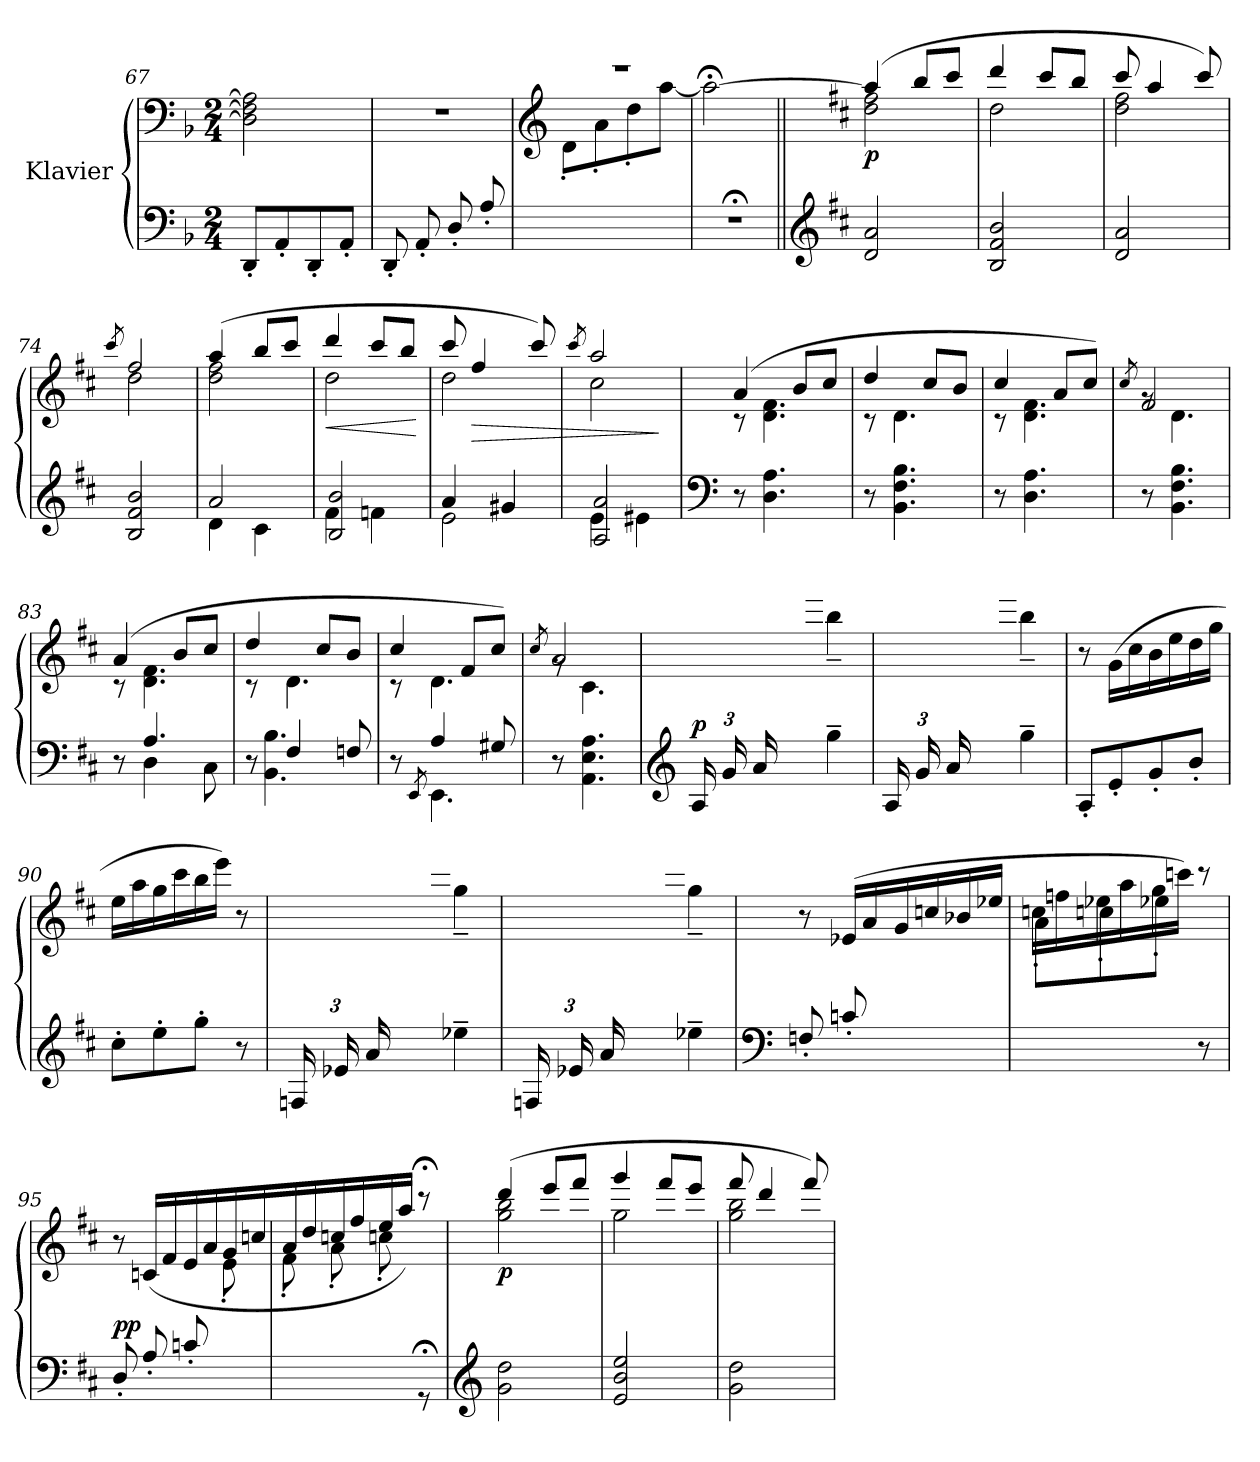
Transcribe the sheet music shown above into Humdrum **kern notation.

**kern	**kern	**dynam
*part1	*part1	*part1
*staff2	*staff1	*staff1/2
*I"Klavier	*	*
*clefF4	*clefF4	*
*k[b-]	*k[b-]	*
*M2/4	*M2/4	*
=67	=67	=67
8DD'/L	2D\] 2F\] 2A\]	.
8AA'/	.	.
8DD'/	.	.
8AA'/J	.	.
=68	=68	=68
8DD'/L	2r	.
8AA'/	.	.
8D'/	.	.
8A'/	.	.
=69	=69	=69
*	*clefG2	*
*	*^	*
2ryy	2r	8d'\	.
.	.	8a'\	.
.	.	8dd'\	.
.	.	[8aa\J	.
*	*v	*v	*
=70	=70	=70
2r;<	2aa;<\_	.
=71||	=71||	=71||
*clefG2	*	*
*k[f#c#]	*k[f#c#]	*
*	*MM120	*
*	*^	*
!	!	!	!LO:DY:b
2d/ 2a/	(>4aa/]	2dd\ 2ff#\	p
.	8bb/L	.	.
.	8ccc#/J	.	.
=72	=72	=72	=72
2B/ 2f#/ 2b/	4ddd/	2dd\	.
.	8ccc#/L	.	.
.	8bb/J	.	.
!!LO:PB:g=z	!!
=73	=73	=73	=73
2d/ 2a/	8ccc#/	2dd\ 2ff#\	.
.	4aa/	.	.
.	8ccc#/)	.	.
=74	=74	=74	=74
.	8qccc#/	.	.
2B/ 2f#/ 2b/	2ff#/	2dd\	.
=75	=75	=75	=75
*^	*	*	*
4d\	2a/	(>4aa/	2dd\ 2ff#\	.
4c#\	.	8bb/L	.	.
.	.	8ccc#/J	.	.
=76	=76	=76	=76	=76
!	!	!	!	!LO:HP:b
4f#\	2B/ 2b/	4ddd/	2dd\	<
4fn\	.	8ccc#/L	.	.
.	.	8bb/J	.	.
*v	*v	*	*	*
*	*v	*v	*
.	.	[
=77	=77	=77
*^	*^	*
4a/	2e\	8ccc#/	2dd\	.
!	!	!	!	!LO:HP:b
.	.	4ff#/	.	>
4g#X/	.	.	.	.
.	.	8ccc#/)	.	.
=78	=78	=78	=78	=78
.	.	8qccc#/	.	.
4e\	2A/ 2a/	2aa/	2cc#\	.
4e#X\	.	.	.	.
*v	*v	*	*	*
*	*v	*v	*
.	.	]
=79	=79	=79
*clefF4	*	*
*	*^	*
8r	(>4a/	8r	.
4.D\ 4.A\	.	4.d\ 4.f#\	.
.	8b/L	.	.
.	8cc#/J	.	.
=80	=80	=80	=80
8r	4dd/	8r	.
4.BB\ 4.F#\ 4.B\	.	4.d\	.
.	8cc#/L	.	.
.	8b/J	.	.
=81	=81	=81	=81
8r	4cc#/	8r	.
4.D\ 4.A\	.	4.d\ 4.f#\	.
.	8a/L	.	.
.	8cc#/J)	.	.
=82	=82	=82	=82
.	8qcc#/	.	.
8r	2f#/	8rg	.
4.BB\ 4.F#\ 4.B\	.	4.d\	.
!!LO:LB:g=z	!!
=83	=83	=83	=83
*^	*	*	*
8r	8ryy	(>4a/	8r	.
4D\	4.A/	.	4.d\ 4.f#\	.
.	.	8b/L	.	.
8C#\	.	8cc#/J	.	.
=84	=84	=84	=84	=84
8r	8ryy	4dd/	8r	.
4F#/	4.BB\ 4.B\	.	4.d\	.
.	.	8cc#/L	.	.
8Fn/	.	8b/J	.	.
=85	=85	=85	=85	=85
8r	8ryy	4cc#/	8r	.
.	8qEE/	.	.	.
4A/	4.EE\	.	4.d\	.
.	.	8f#/L	.	.
8G#X/	.	8cc#/J)	.	.
*v	*v	*	*	*
=86	=86	=86	=86
.	8qcc#/	.	.
8r	2a/	8rg	.
4.AA\ 4.E\ 4.A\	.	4.c#\	.
=87	=87	=87	=87
*clefG2	*	*	*
*Xbrackettup	*	*	*
*^	*	*	*
!	!	!	!	!LO:DY:a=2
(>24A/LL	4ryy	2ryy	8ryy	p
24g/	.	.	.	.
24a/	.	.	.	.
4.ryy	.	.	24ee\	.
.	.	.	24gg\	.
.	.	.	24eee\JJ)	.
.	4gg~\	.	4bb~\	.
=88	=88	=88	=88	=88
(>24A/LL	4ryy	2ryy	8ryy	.
24g/	.	.	.	.
24a/	.	.	.	.
4.ryy	.	.	24ee\	.
.	.	.	24gg\	.
.	.	.	24eee\JJ)	.
.	4gg~\	.	4bb~\	.
*v	*v	*	*	*
*	*v	*v	*
=89	=89	=89
8A'/L	8r	.
8e'/	(>16g\LL	.
.	16cc#\	.
8g'/	16b\	.
.	16ee\	.
8b'/J	16dd\	.
.	16gg\JJ	.
!!LO:LB:g=z
=90	=90	=90
8cc#'\L	16ee\LL	.
.	16aa\	.
8ee'\	16gg\	.
.	16ccc#\	.
8gg'\J	16bb\	.
.	16eee\JJ)	.
8r	8r	.
=91	=91	=91
*^	*^	*
(>24Fn/LL	4ryy	2rgyy	8ryy	.
24e-X/	.	.	.	.
24a/	.	.	.	.
4.ryy	.	.	24ccn\	.
.	.	.	24ee-X\	.
.	.	.	24cccn\JJ)	.
.	4ee-X~\	.	4gg~\	.
=92	=92	=92	=92	=92
(>24Fn/LL	4ryy	2rgyy	8ryy	.
24e-X/	.	.	.	.
24a/	.	.	.	.
4.ryy	.	.	24ccn\	.
.	.	.	24ee-X\	.
.	.	.	24cccn\JJ)	.
.	4ee-X~\	.	4gg~\	.
*v	*v	*	*	*
=93	=93	=93	=93
*clefF4	*	*	*
8Fn'/L	8r	4ryy	.
8cn'/	(>16e-X/LL	.	.
.	16a/	.	.
4ryy	16g/	8e-X'\	.
.	16ccn/	.	.
.	16b-X/	8g'\J	.
.	16ee-X/JJ	.	.
!!LO:LB:g=z	!!
=94	=94	=94	=94
4.ryy	16ccn\LL	8a'\L	.
.	16ffn\	.	.
.	16ee-X\	8ccn'\	.
.	16aa\	.	.
.	16gg\	8ee-X'\J	.
.	16cccn\JJ)	.	.
8r	8rccc	8ryy	.
=95	=95	=95	=95
!	!	!	!LO:DY:a=2
8D'/L	8r	4.ryy	pp
8A'/	(>16cn/LL	.	.
.	16f#/	.	.
8cn'/	16e/	.	.
.	16a/	.	.
8ryy	16g/	8e'\	.
.	16ccn/	.	.
=96	=96	=96	=96
4.ryy	16a/	8f#'\	.
.	16dd/	.	.
.	16ccn/	8a'\	.
.	16ff#/	.	.
.	16ee/	8ccn'\J	.
.	16aa/JJ)	.	.
8r;GG	8r;<ccc	8ryy	.
=97	=97	=97	=97
*clefG2	*	*	*
!	!	!	!LO:DY:b
2g\ 2dd\	(>4ddd/	2gg\ 2bb\	p
.	8eee/L	.	.
.	8fff#/J	.	.
=98	=98	=98	=98
2e/ 2b/ 2ee/	4ggg/	2gg\	.
.	8fff#/L	.	.
.	8eee/J	.	.
=99	=99	=99	=99
2g\ 2dd\	8fff#/	2gg\ 2bb\	.
.	4ddd/	.	.
.	8fff#/)	.	.
*	*v	*v	*
=	=	=
*-	*-	*-
